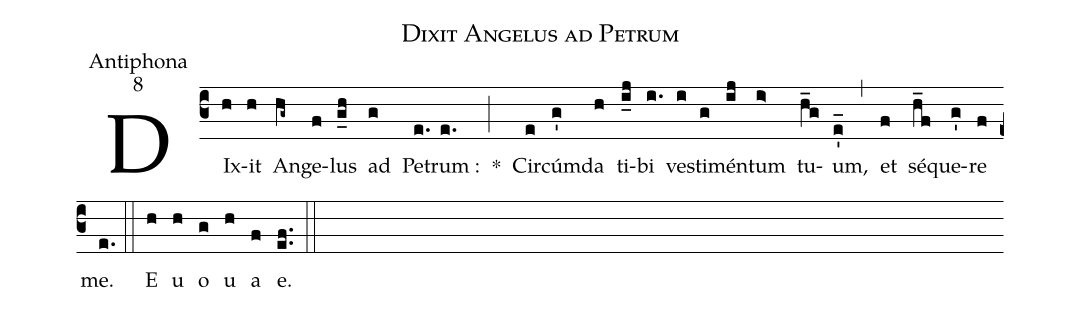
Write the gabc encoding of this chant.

name:Dixit Angelus ad Petrum;
office-part:Antiphona;
mode:8;
%%
(c3) DIx(h)it(h) An(hg~)ge(f)lus(g_h) ad(g) Pe(e.)trum :(e.) *(;) Cir(e)cúm(g')da(h) ti(i_j)bi(i.) ve(i)sti(g)mén(ij)tum(i>) tu(h_g)um,(e'_) (,) et(f) sé(h_f)que(g')re(f) me.(e.) (::) E(h) u(h) o(g) u(h) a(f) e.(e.f.) (::)
